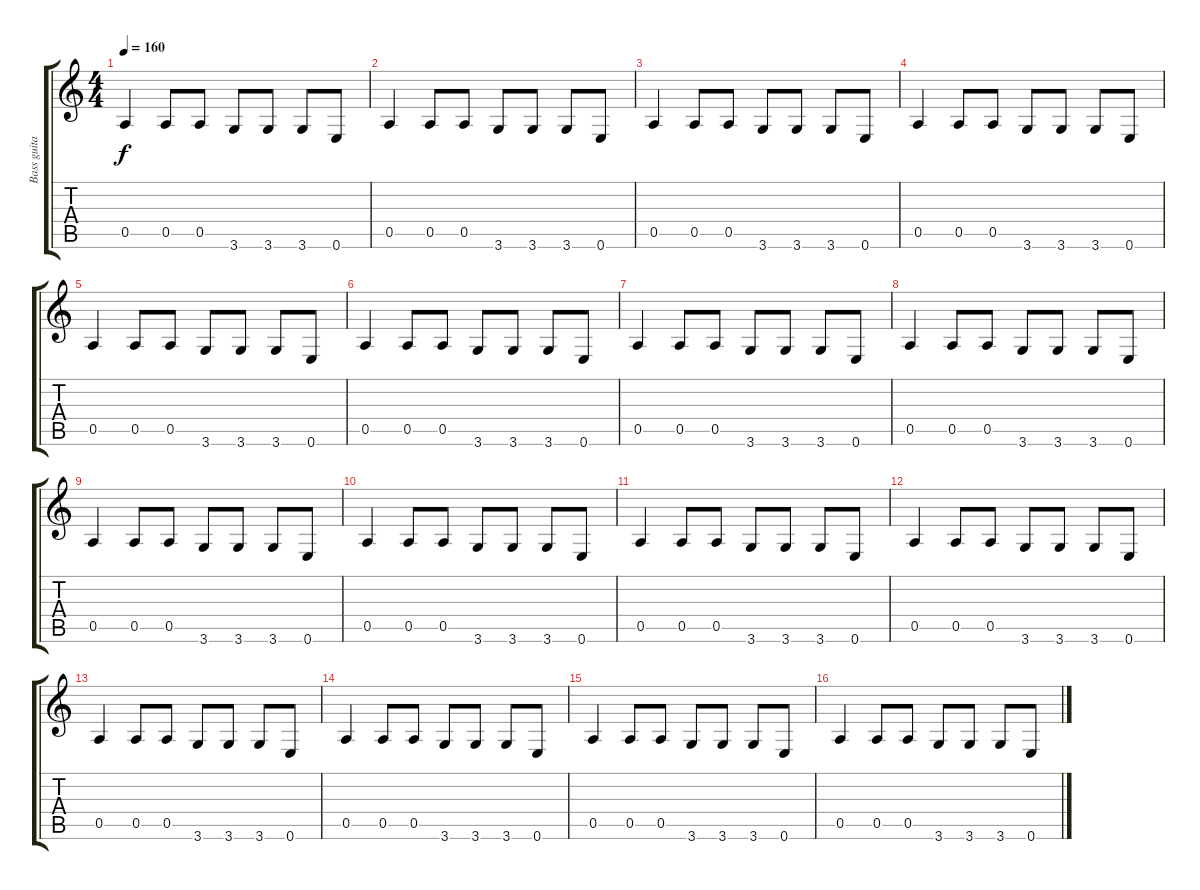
\track ("Bass guitar" "Bass guita") {instrument electricbassfinger}
\staff {score tabs}
\tuning (E4 B3 G3 D3 A2 E2) {hide}
\ts (4 4)
\tempo 160
\clef g2
\ks c
0.5.4{dy f} 0.5.8 0.5.8 3.6.8 3.6.8 3.6.8 0.6.8 |
0.5.4 0.5.8 0.5.8 3.6.8 3.6.8 3.6.8 0.6.8 |
0.5.4 0.5.8 0.5.8 3.6.8 3.6.8 3.6.8 0.6.8 |
0.5.4 0.5.8 0.5.8 3.6.8 3.6.8 3.6.8 0.6.8 |
0.5.4 0.5.8 0.5.8 3.6.8 3.6.8 3.6.8 0.6.8 |
0.5.4 0.5.8 0.5.8 3.6.8 3.6.8 3.6.8 0.6.8 |
0.5.4 0.5.8 0.5.8 3.6.8 3.6.8 3.6.8 0.6.8 |
0.5.4 0.5.8 0.5.8 3.6.8 3.6.8 3.6.8 0.6.8 |
0.5.4 0.5.8 0.5.8 3.6.8 3.6.8 3.6.8 0.6.8 |
0.5.4 0.5.8 0.5.8 3.6.8 3.6.8 3.6.8 0.6.8 |
0.5.4 0.5.8 0.5.8 3.6.8 3.6.8 3.6.8 0.6.8 |
0.5.4 0.5.8 0.5.8 3.6.8 3.6.8 3.6.8 0.6.8 |
0.5.4 0.5.8 0.5.8 3.6.8 3.6.8 3.6.8 0.6.8 |
0.5.4 0.5.8 0.5.8 3.6.8 3.6.8 3.6.8 0.6.8 |
0.5.4 0.5.8 0.5.8 3.6.8 3.6.8 3.6.8 0.6.8 |
0.5.4 0.5.8 0.5.8 3.6.8 3.6.8 3.6.8 0.6.8
